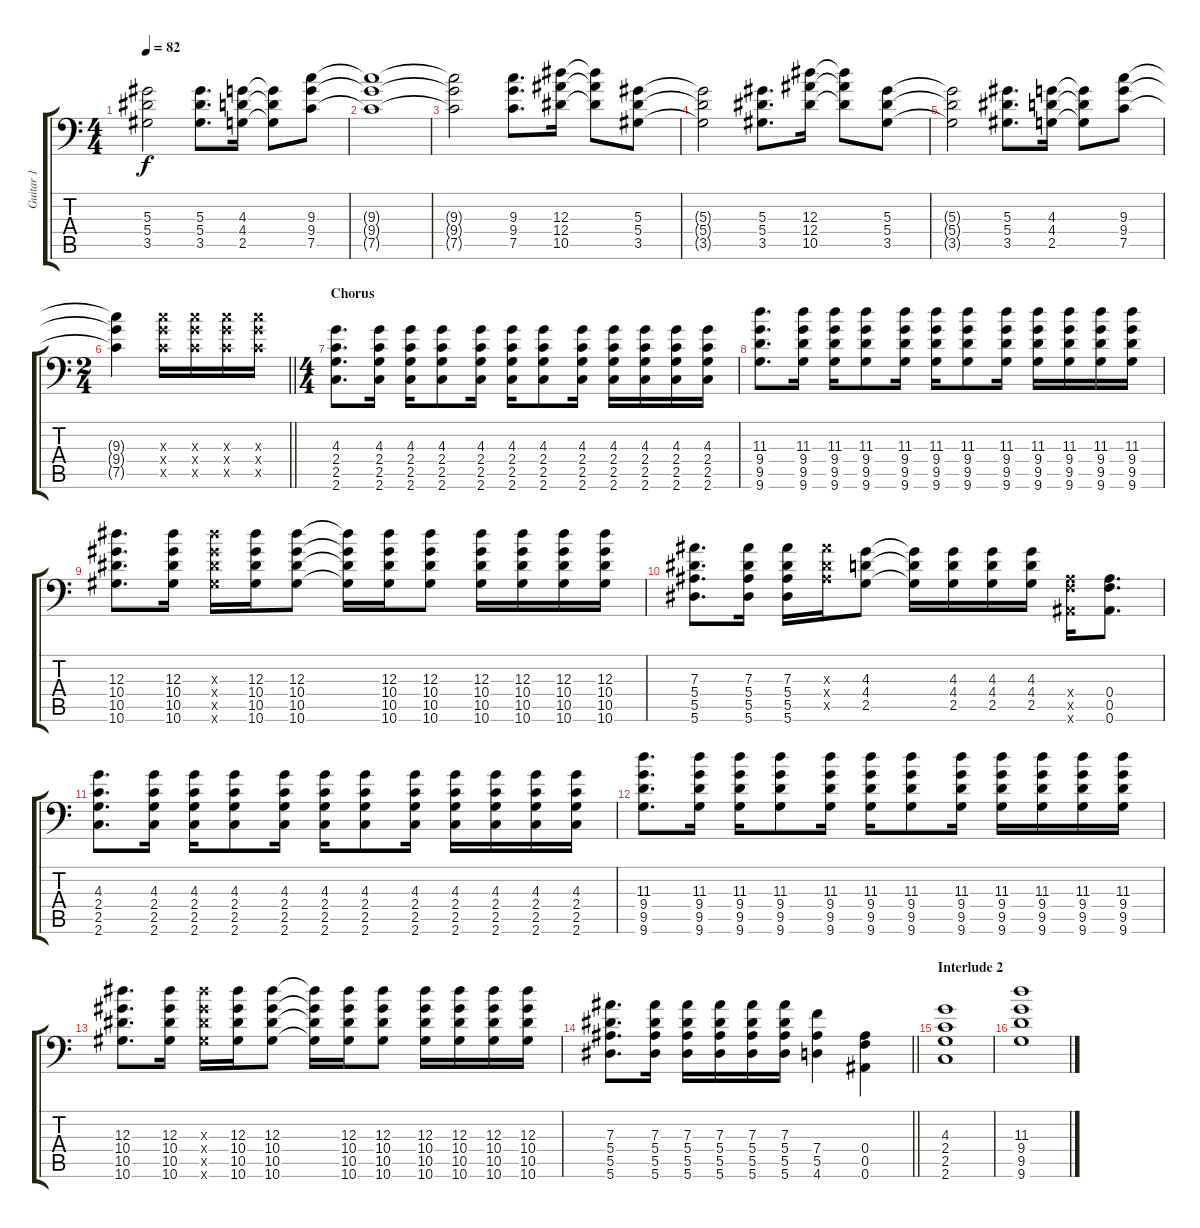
\track ("Guitar 1" "Guitar 1") {instrument distortionguitar}
\staff {score tabs}
\tuning (C4 G3 Eb3 Bb2 F2 Bb1) {hide}
\ts (4 4)
\tempo 82
\clef f4
\ks c
(5.3{t} 5.4{t} 3.5{t}).2{dy f} (5.3 5.4 3.5).8{d} (4.3 4.4 2.5).16 (4.3{t} 4.4{t} 2.5{t}).8 (9.3 9.4 7.5).8 |
(9.3{t} 9.4{t} 7.5{t}).1 |
(9.3{t} 9.4{t} 7.5{t}).2 (9.3 9.4 7.5).8{d} (12.3 12.4 10.5).16 (12.3{t} 12.4{t} 10.5{t}).8 (5.3 5.4 3.5).8 |
(5.3{t} 5.4{t} 3.5{t}).2 (5.3 5.4 3.5).8{d} (12.3 12.4 10.5).16 (12.3{t} 12.4{t} 10.5{t}).8 (5.3 5.4 3.5).8 |
(5.3{t} 5.4{t} 3.5{t}).2 (5.3 5.4 3.5).8{d} (4.3 4.4 2.5).16 (4.3{t} 4.4{t} 2.5{t}).8 (9.3 9.4 7.5).8 |
\ts (2 4)
\barLineRight lightlight
(9.3{t} 9.4{t} 7.5{t}).4 (9.3{x} 9.4{x} 7.5{x}).16 (9.3{x} 9.4{x} 7.5{x}).16 (9.3{x} 9.4{x} 7.5{x}).16 (9.3{x} 9.4{x} 7.5{x}).16 |
\ts (4 4)
\section ("" "Chorus")
(4.3 2.4 2.5 2.6).8{d} (4.3 2.4 2.5 2.6).16 (4.3 2.4 2.5 2.6).16 (4.3 2.4 2.5 2.6).8 (4.3 2.4 2.5 2.6).16 (4.3 2.4 2.5 2.6).16 (4.3 2.4 2.5 2.6).8 (4.3 2.4 2.5 2.6).16 (4.3 2.4 2.5 2.6).16 (4.3 2.4 2.5 2.6).16 (4.3 2.4 2.5 2.6).16 (4.3 2.4 2.5 2.6).16 |
(11.3 9.4 9.5 9.6).8{d} (11.3 9.4 9.5 9.6).16 (11.3 9.4 9.5 9.6).16 (11.3 9.4 9.5 9.6).8 (11.3 9.4 9.5 9.6).16 (11.3 9.4 9.5 9.6).16 (11.3 9.4 9.5 9.6).8 (11.3 9.4 9.5 9.6).16 (11.3 9.4 9.5 9.6).16 (11.3 9.4 9.5 9.6).16 (11.3 9.4 9.5 9.6).16 (11.3 9.4 9.5 9.6).16 |
(12.3 10.4 10.5 10.6).8{d} (12.3 10.4 10.5 10.6).16 (12.3{x} 10.4{x} 10.5{x} 10.6{x}).16 (12.3 10.4 10.5 10.6).16 (12.3 10.4 10.5 10.6).8 (12.3{t} 10.4{t} 10.5{t} 10.6{t}).16 (12.3 10.4 10.5 10.6).16 (12.3 10.4 10.5 10.6).8 (12.3 10.4 10.5 10.6).16 (12.3 10.4 10.5 10.6).16 (12.3 10.4 10.5 10.6).16 (12.3 10.4 10.5 10.6).16 |
(7.3 5.4 5.5 5.6).8{d} (7.3 5.4 5.5 5.6).16 (7.3 5.4 5.5 5.6).16 (7.3{x} 5.4{x} 5.5{x}).16 (4.3 4.4 2.5).8 (4.3{t} 4.4{t} 2.5{t}).16 (4.3 4.4 2.5).16 (4.3 4.4 2.5).16 (4.3 4.4 2.5).16 (0.4{x} 0.5{x} 0.6{x}).16 (0.4 0.5 0.6).8{d} |
(4.3 2.4 2.5 2.6).8{d} (4.3 2.4 2.5 2.6).16 (4.3 2.4 2.5 2.6).16 (4.3 2.4 2.5 2.6).8 (4.3 2.4 2.5 2.6).16 (4.3 2.4 2.5 2.6).16 (4.3 2.4 2.5 2.6).8 (4.3 2.4 2.5 2.6).16 (4.3 2.4 2.5 2.6).16 (4.3 2.4 2.5 2.6).16 (4.3 2.4 2.5 2.6).16 (4.3 2.4 2.5 2.6).16 |
(11.3 9.4 9.5 9.6).8{d} (11.3 9.4 9.5 9.6).16 (11.3 9.4 9.5 9.6).16 (11.3 9.4 9.5 9.6).8 (11.3 9.4 9.5 9.6).16 (11.3 9.4 9.5 9.6).16 (11.3 9.4 9.5 9.6).8 (11.3 9.4 9.5 9.6).16 (11.3 9.4 9.5 9.6).16 (11.3 9.4 9.5 9.6).16 (11.3 9.4 9.5 9.6).16 (11.3 9.4 9.5 9.6).16 |
(12.3 10.4 10.5 10.6).8{d} (12.3 10.4 10.5 10.6).16 (12.3{x} 10.4{x} 10.5{x} 10.6{x}).16 (12.3 10.4 10.5 10.6).16 (12.3 10.4 10.5 10.6).8 (12.3{t} 10.4{t} 10.5{t} 10.6{t}).16 (12.3 10.4 10.5 10.6).16 (12.3 10.4 10.5 10.6).8 (12.3 10.4 10.5 10.6).16 (12.3 10.4 10.5 10.6).16 (12.3 10.4 10.5 10.6).16 (12.3 10.4 10.5 10.6).16 |
\barLineRight lightlight
(7.3 5.4 5.5 5.6).8{d} (7.3 5.4 5.5 5.6).16 (7.3 5.4 5.5 5.6).16 (7.3 5.4 5.5 5.6).16 (7.3 5.4 5.5 5.6).16 (7.3 5.4 5.5 5.6).16 (7.4 5.5 4.6).4 (0.4 0.5 0.6).4 |
\section ("" "Interlude 2")
(4.3 2.4 2.5 2.6).1 |
(11.3 9.4 9.5 9.6).1
